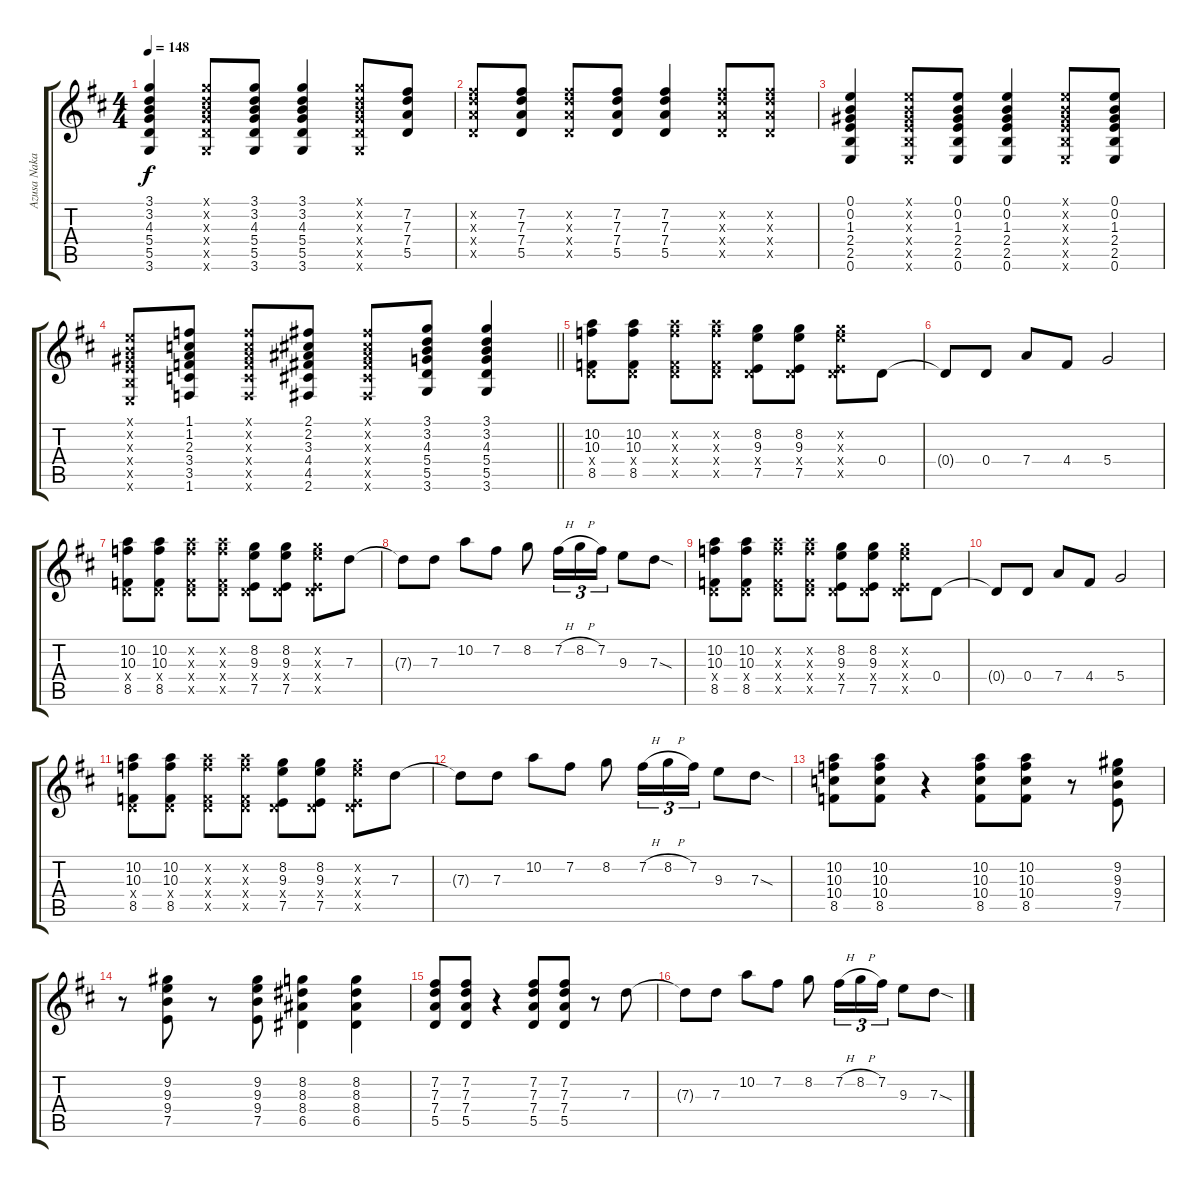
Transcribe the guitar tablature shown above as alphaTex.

\track ("Azusa Nakano" "Azusa Naka") {instrument overdrivenguitar}
\staff {score tabs}
\tuning (E4 B3 G3 D3 A2 E2) {hide}
\ts (4 4)
\tempo 148
\clef g2
\ks d
(3.1 3.2 4.3 5.4 5.5 3.6).4{dy f} (3.1{x} 3.2{x} 4.3{x} 5.4{x} 5.5{x} 3.6{x}).8 (3.1 3.2 4.3 5.4 5.5 3.6).8 (3.1 3.2 4.3 5.4 5.5 3.6).4 (3.1{x} 3.2{x} 4.3{x} 5.4{x} 5.5{x} 3.6{x}).8 (7.2 7.3 7.4 5.5).8 |
(7.2{x} 7.3{x} 7.4{x} 5.5{x}).8 (7.2 7.3 7.4 5.5).8 (7.2{x} 7.3{x} 7.4{x} 5.5{x}).8 (7.2 7.3 7.4 5.5).8 (7.2 7.3 7.4 5.5).4 (7.2{x} 7.3{x} 7.4{x} 5.5{x}).8 (7.2{x} 7.3{x} 7.4{x} 5.5{x}).8 |
(0.1 0.2 1.3 2.4 2.5 0.6).4 (0.1{x} 0.2{x} 1.3{x} 2.4{x} 2.5{x} 0.6{x}).8 (0.1 0.2 1.3 2.4 2.5 0.6).8 (0.1 0.2 1.3 2.4 2.5 0.6).4 (0.1{x} 0.2{x} 1.3{x} 2.4{x} 2.5{x} 0.6{x}).8 (0.1 0.2 1.3 2.4 2.5 0.6).8 |
\barLineRight lightlight
(0.1{x} 0.2{x} 1.3{x} 2.4{x} 2.5{x} 0.6{x}).8 (1.1 1.2 2.3 3.4 3.5 1.6).8 (1.1{x} 1.2{x} 2.3{x} 3.4{x} 3.5{x} 1.6{x}).8 (2.1 2.2 3.3 4.4 4.5 2.6).8 (2.1{x} 2.2{x} 3.3{x} 4.4{x} 4.5{x} 2.6{x}).8 (3.1 3.2 4.3 5.4 5.5 3.6).8 (3.1 3.2 4.3 5.4 5.5 3.6).4 |
(10.2 10.3 0.4{x} 8.5).8 (10.2 10.3 0.4{x} 8.5).8 (10.2{x} 10.3{x} 0.4{x} 8.5{x}).8 (10.2{x} 10.3{x} 0.4{x} 8.5{x}).8 (8.2 9.3 0.4{x} 7.5).8 (8.2 9.3 0.4{x} 7.5).8 (8.2{x} 9.3{x} 0.4{x} 7.5{x}).8 0.4.8 |
0.4{t}.8 0.4.8 7.4.8 4.4.8 5.4.2 |
(10.2 10.3 0.4{x} 8.5).8 (10.2 10.3 0.4{x} 8.5).8 (10.2{x} 10.3{x} 0.4{x} 8.5{x}).8 (10.2{x} 10.3{x} 0.4{x} 8.5{x}).8 (8.2 9.3 0.4{x} 7.5).8 (8.2 9.3 0.4{x} 7.5).8 (8.2{x} 9.3{x} 0.4{x} 7.5{x}).8 7.3.8 |
7.3{t}.8 7.3.8 10.2.8 7.2.8 8.2.8 7.2{h}.16{tu (3 2)} 8.2{h}.16{tu (3 2)} 7.2.16{tu (3 2)} 9.3.8 7.3{sod}.8 |
(10.2 10.3 0.4{x} 8.5).8 (10.2 10.3 0.4{x} 8.5).8 (10.2{x} 10.3{x} 0.4{x} 8.5{x}).8 (10.2{x} 10.3{x} 0.4{x} 8.5{x}).8 (8.2 9.3 0.4{x} 7.5).8 (8.2 9.3 0.4{x} 7.5).8 (8.2{x} 9.3{x} 0.4{x} 7.5{x}).8 0.4.8 |
0.4{t}.8 0.4.8 7.4.8 4.4.8 5.4.2 |
(10.2 10.3 0.4{x} 8.5).8 (10.2 10.3 0.4{x} 8.5).8 (10.2{x} 10.3{x} 0.4{x} 8.5{x}).8 (10.2{x} 10.3{x} 0.4{x} 8.5{x}).8 (8.2 9.3 0.4{x} 7.5).8 (8.2 9.3 0.4{x} 7.5).8 (8.2{x} 9.3{x} 0.4{x} 7.5{x}).8 7.3.8 |
7.3{t}.8 7.3.8 10.2.8 7.2.8 8.2.8 7.2{h}.16{tu (3 2)} 8.2{h}.16{tu (3 2)} 7.2.16{tu (3 2)} 9.3.8 7.3{sod}.8 |
(10.2 10.3 10.4 8.5).8 (10.2 10.3 10.4 8.5).8 r.4 (10.2 10.3 10.4 8.5).8 (10.2 10.3 10.4 8.5).8 r.8 (9.2 9.3 9.4 7.5).8 |
r.8 (9.2 9.3 9.4 7.5).8 r.8 (9.2 9.3 9.4 7.5).8 (8.2 8.3 8.4 6.5).4 (8.2 8.3 8.4 6.5).4 |
(7.2 7.3 7.4 5.5).8 (7.2 7.3 7.4 5.5).8 r.4 (7.2 7.3 7.4 5.5).8 (7.2 7.3 7.4 5.5).8 r.8 7.3.8 |
7.3{t}.8 7.3.8 10.2.8 7.2.8 8.2.8 7.2{h}.16{tu (3 2)} 8.2{h}.16{tu (3 2)} 7.2.16{tu (3 2)} 9.3.8 7.3{sod}.8
